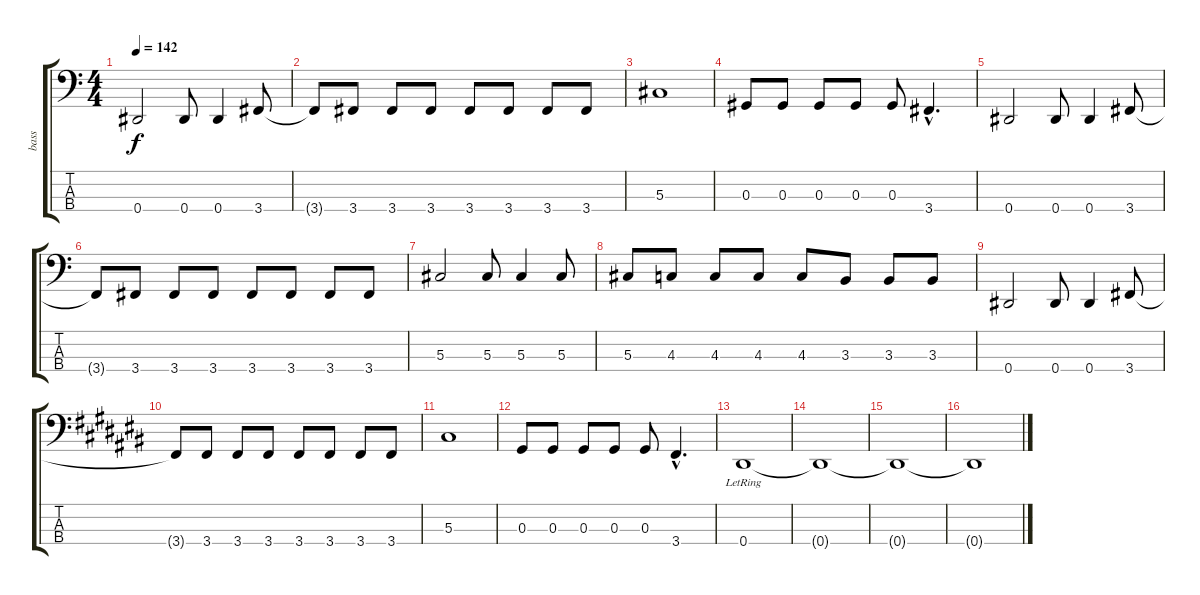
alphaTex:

\track ("bass" "bass") {instrument electricbasspick}
\staff {score tabs}
\tuning (Gb2 Db2 Ab1 Eb1) {hide}
\ts (4 4)
\tempo 142
\clef f4
\ks c
0.4.2{dy f} 0.4.8 0.4.4 3.4.8 |
3.4{t}.8 3.4.8 3.4.8 3.4.8 3.4.8 3.4.8 3.4.8 3.4.8 |
5.3.1 |
0.3.8 0.3.8 0.3.8 0.3.8 0.3.8 3.4{hac}.4{d} |
0.4.2 0.4.8 0.4.4 3.4.8 |
3.4{t}.8 3.4.8 3.4.8 3.4.8 3.4.8 3.4.8 3.4.8 3.4.8 |
5.3.2 5.3.8 5.3.4 5.3.8 |
5.3.8 4.3.8 4.3.8 4.3.8 4.3.8 3.3.8 3.3.8 3.3.8 |
0.4.2 0.4.8 0.4.4 3.4.8 |
\ks a#minor
3.4{t}.8 3.4.8 3.4.8 3.4.8 3.4.8 3.4.8 3.4.8 3.4.8 |
5.3.1 |
0.3.8 0.3.8 0.3.8 0.3.8 0.3.8 3.4{hac}.4{d} |
0.4{lr}.1 |
0.4{t}.1 |
0.4{t}.1 |
0.4{t}.1
